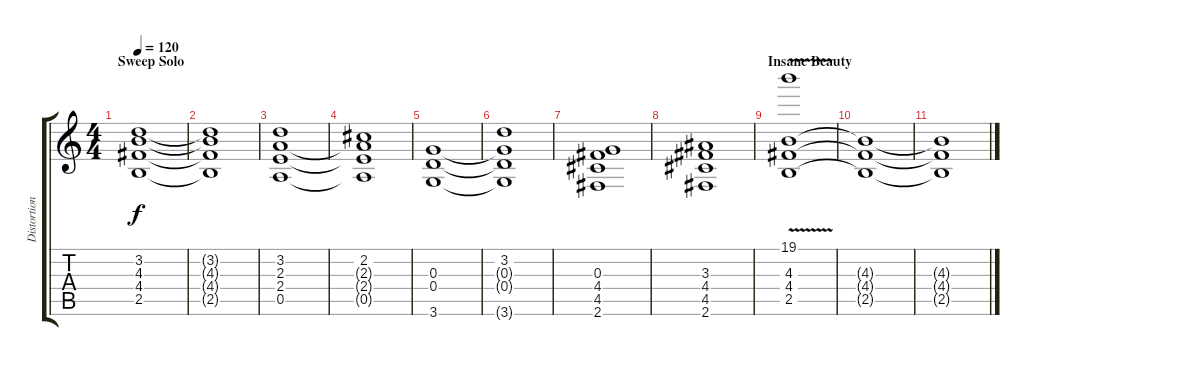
\track ("Distortion Guitar" "Distortion") {instrument distortionguitar}
\staff {score tabs}
\tuning (E4 B3 G3 D3 A2 E2) {hide}
\ts (4 4)
\section ("" "Sweep Solo")
\tempo 120
\clef g2
\ks c
(3.2 4.3 4.4 2.5).1{dy f} |
(3.2{t} 4.3{t} 4.4{t} 2.5{t}).1 |
(3.2 2.3 2.4 0.5).1 |
(2.2 2.3{t} 2.4{t} 0.5{t}).1 |
(0.3 0.4 3.6).1 |
(3.2 0.3{t} 0.4{t} 3.6{t}).1 |
(0.3 4.4 4.5 2.6).1 |
(3.3 4.4 4.5 2.6).1 |
\section ("" "Insane Beauty")
(19.1{v} 4.3 4.4 2.5).1{volume 0} |
(4.3{t} 4.4{t} 2.5{t}).1 |
(4.3{t} 4.4{t} 2.5{t}).1
